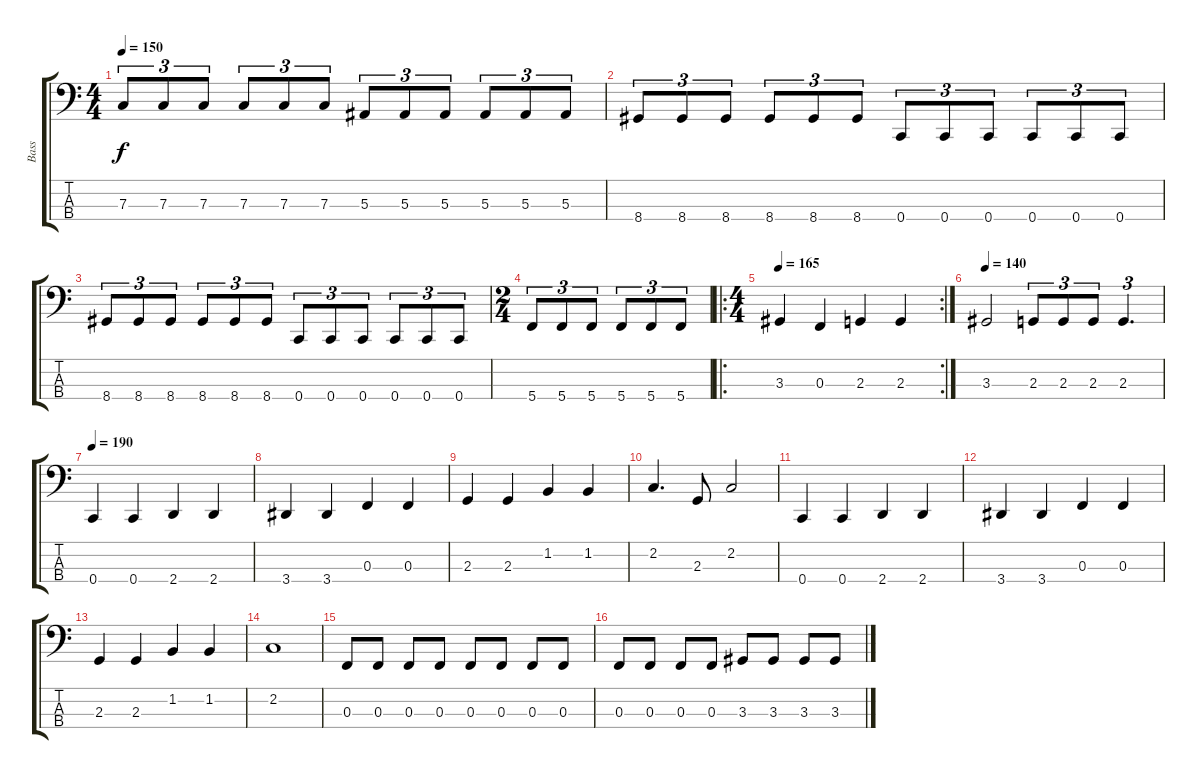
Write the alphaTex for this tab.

\track ("Bass" "Bass") {instrument electricbasspick}
\staff {score tabs}
\tuning (Eb2 Bb1 F1 C1) {hide}
\ts (4 4)
\tempo 150
\clef f4
\ks c
7.3.8{tu (3 2) dy f} 7.3.8{tu (3 2)} 7.3.8{tu (3 2)} 7.3.8{tu (3 2)} 7.3.8{tu (3 2)} 7.3.8{tu (3 2)} 5.3.8{tu (3 2)} 5.3.8{tu (3 2)} 5.3.8{tu (3 2)} 5.3.8{tu (3 2)} 5.3.8{tu (3 2)} 5.3.8{tu (3 2)} |
8.4.8{tu (3 2)} 8.4.8{tu (3 2)} 8.4.8{tu (3 2)} 8.4.8{tu (3 2)} 8.4.8{tu (3 2)} 8.4.8{tu (3 2)} 0.4.8{tu (3 2)} 0.4.8{tu (3 2)} 0.4.8{tu (3 2)} 0.4.8{tu (3 2)} 0.4.8{tu (3 2)} 0.4.8{tu (3 2)} |
8.4.8{tu (3 2)} 8.4.8{tu (3 2)} 8.4.8{tu (3 2)} 8.4.8{tu (3 2)} 8.4.8{tu (3 2)} 8.4.8{tu (3 2)} 0.4.8{tu (3 2)} 0.4.8{tu (3 2)} 0.4.8{tu (3 2)} 0.4.8{tu (3 2)} 0.4.8{tu (3 2)} 0.4.8{tu (3 2)} |
\ts (2 4)
5.4.8{tu (3 2)} 5.4.8{tu (3 2)} 5.4.8{tu (3 2)} 5.4.8{tu (3 2)} 5.4.8{tu (3 2)} 5.4.8{tu (3 2)} |
\ro
\rc 2
\ts (4 4)
\tempo 165
3.3.4 0.3.4 2.3.4 2.3.4 |
\tempo 140
3.3.2 2.3.8{tu (3 2)} 2.3.8{tu (3 2)} 2.3.8{tu (3 2)} 2.3.4{d tu (3 2)} |
\tempo 190
0.4.4 0.4.4 2.4.4 2.4.4 |
3.4.4 3.4.4 0.3.4 0.3.4 |
2.3.4 2.3.4 1.2.4 1.2.4 |
2.2.4{d} 2.3.8 2.2.2 |
0.4.4 0.4.4 2.4.4 2.4.4 |
3.4.4 3.4.4 0.3.4 0.3.4 |
2.3.4 2.3.4 1.2.4 1.2.4 |
2.2.1 |
0.3.8 0.3.8 0.3.8 0.3.8 0.3.8 0.3.8 0.3.8 0.3.8 |
0.3.8 0.3.8 0.3.8 0.3.8 3.3.8 3.3.8 3.3.8 3.3.8
